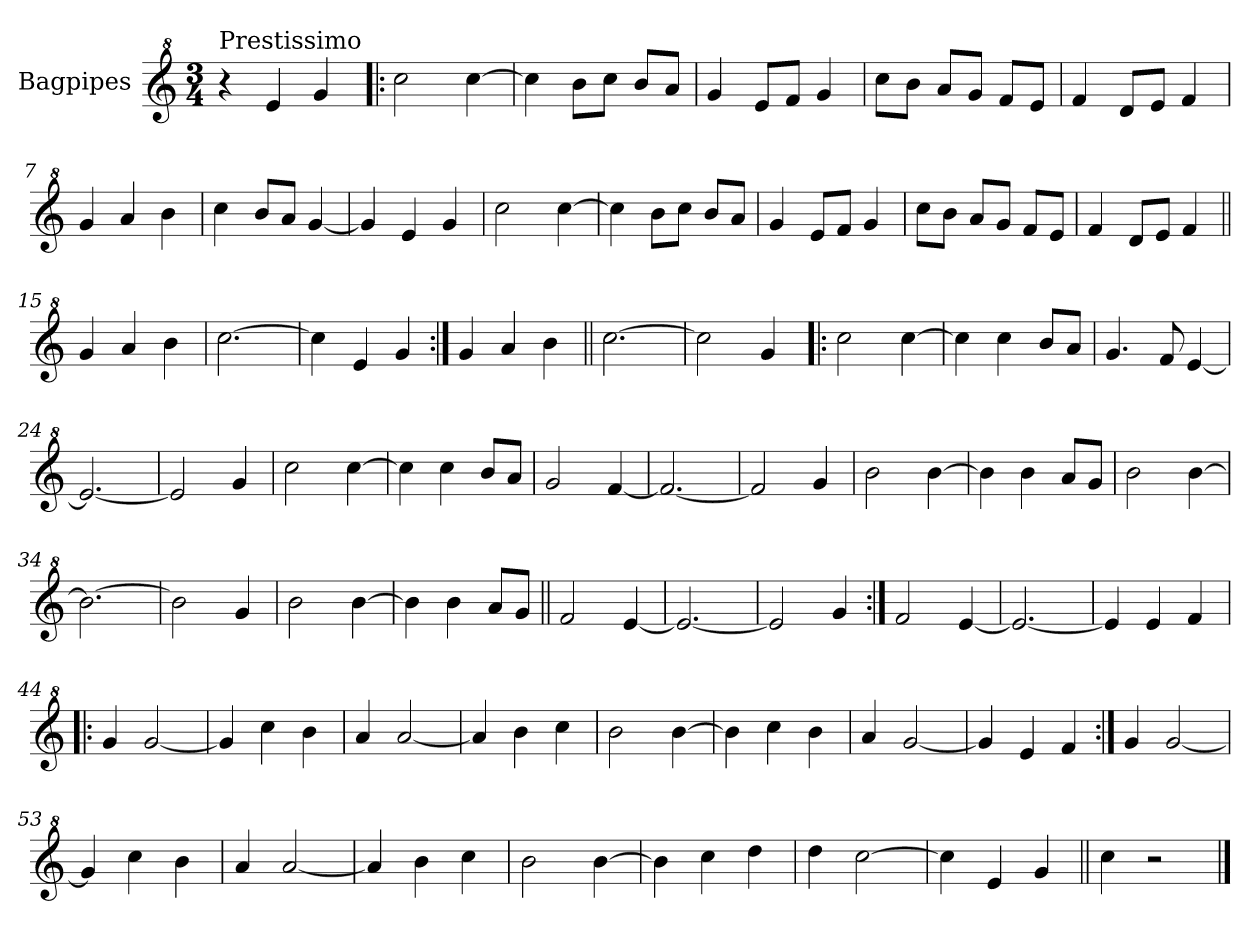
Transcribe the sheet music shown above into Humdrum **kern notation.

**kern
*part1
*staff1
*I"Bagpipes
*I'Bag
*clefG^2
*k[]
*C:
*M3/4
=1
!LO:TX:a:t=Prestissimo
4r
4ee/
4gg/
=2!|:
2ccc\
[4ccc\
=3
4ccc\]
8bb\L
8ccc\J
8bb/L
8aa/J
=4
4gg/
8ee/L
8ff/J
4gg/
=5
8ccc\L
8bb\J
8aa/L
8gg/J
8ff/L
8ee/J
=6
4ff/
8dd/L
8ee/J
4ff/
=7
4gg/
4aa/
4bb\
=8
4ccc\
8bb/L
8aa/J
[4gg/
=9
4gg/]
4ee/
4gg/
!!LO:LB:g=z
=10
2ccc\
[4ccc\
=11
4ccc\]
8bb\L
8ccc\J
8bb/L
8aa/J
=12
4gg/
8ee/L
8ff/J
4gg/
=13
8ccc\L
8bb\J
8aa/L
8gg/J
8ff/L
8ee/J
=14
4ff/
8dd/L
8ee/J
4ff/
=15||
4gg/
4aa/
4bb\
=16
[2.ccc\
=17
4ccc\]
4ee/
4gg/
=18:|!
4gg/
4aa/
4bb\
=19||
[2.ccc\
=20
2ccc\]
4gg/
!!LO:LB:g=z
=21!|:
2ccc\
[4ccc\
=22
4ccc\]
4ccc\
8bb/L
8aa/J
=23
4.gg/
8ff/
[4ee/
=24
2.ee/_
=25
2ee/]
4gg/
=26
2ccc\
[4ccc\
=27
4ccc\]
4ccc\
8bb/L
8aa/J
=28
2gg/
[4ff/
=29
2.ff/_
=30
2ff/]
4gg/
=31
2bb\
[4bb\
=32
4bb\]
4bb\
8aa/L
8gg/J
=33
2bb\
[4bb\
!!LO:LB:g=z
=34
2.bb\_
=35
2bb\]
4gg/
=36
2bb\
[4bb\
=37
4bb\]
4bb\
8aa/L
8gg/J
=38||
2ff/
[4ee/
=39
2.ee/_
=40
2ee/]
4gg/
=41:|!
2ff/
[4ee/
=42
2.ee/_
=43
4ee/]
4ee/
4ff/
=44!|:
4gg/
[2gg/
=45
4gg/]
4ccc\
4bb\
=46
4aa/
[2aa/
!!LO:LB:g=z
=47
4aa/]
4bb\
4ccc\
=48
2bb\
[4bb\
=49
4bb\]
4ccc\
4bb\
=50
4aa/
[2gg/
=51
4gg/]
4ee/
4ff/
=52:|!
4gg/
[2gg/
=53
4gg/]
4ccc\
4bb\
=54
4aa/
[2aa/
=55
4aa/]
4bb\
4ccc\
=56
2bb\
[4bb\
=57
4bb\]
4ccc\
4ddd\
=58
4ddd\
[2ccc\
=59
4ccc\]
4ee/
4gg/
!!LO:LB:g=z
=60||
4ccc\
2r
==
*-
